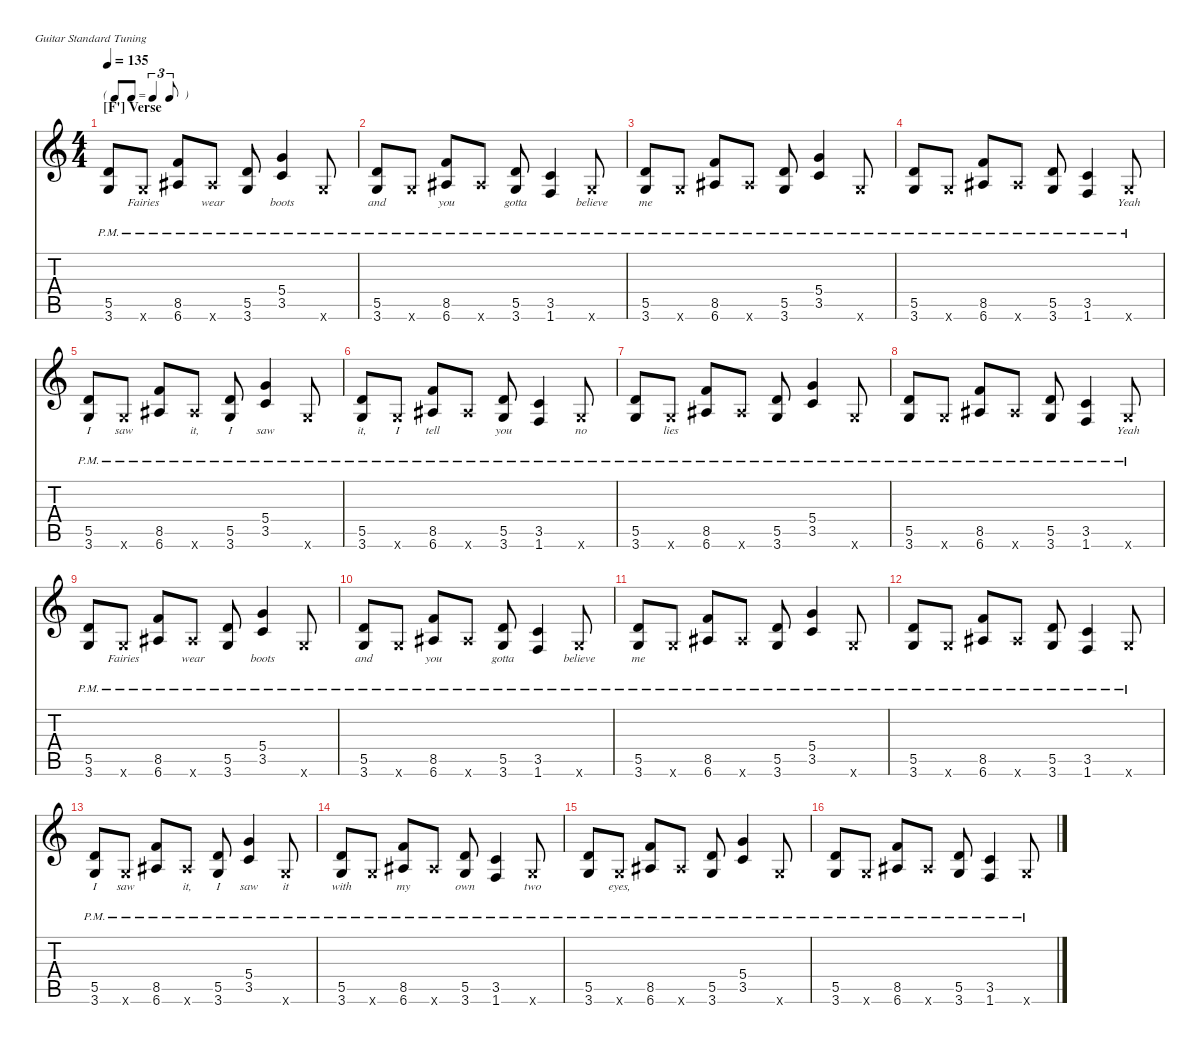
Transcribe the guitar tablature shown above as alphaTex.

\defaultSystemsLayout 4
\hideDynamics
\bracketExtendMode nobrackets
\singleTrackTrackNamePolicy hidden
\multiTrackTrackNamePolicy hidden
\firstSystemTrackNameMode fullname
\firstSystemTrackNameOrientation horizontal
\otherSystemsTrackNameOrientation horizontal
\track ("Guitar" "E-Gt") {instrument distortionguitar}
\staff {score tabs}
\tuning (E4 B3 G3 D3 A2 E2)
\ts (4 4)
\tf triplet8th
\section ("F'" "Verse")
\scale
0.238636
\tempo 135
\accidentals auto
\clef g2
\ottava regular
\simile none
\ks c
(3.6{pm} 5.5{pm}).8{dy mp beam Up} 3.6{pm x}.8{lyrics (0 "Fairies") lyrics (1 "") lyrics (2 "") lyrics (3 "") lyrics (4 "") beam Up} (6.6{pm acc #} 8.5{pm}).8{beam Up} 6.6{pm x acc #}.8{lyrics (0 "wear") lyrics (1 "") lyrics (2 "") lyrics (3 "") lyrics (4 "") beam Up} (3.6{pm} 5.5{pm}).8{beam Up} (5.4{pm} 3.5{pm}).4{lyrics (0 "boots") lyrics (1 "") lyrics (2 "") lyrics (3 "") lyrics (4 "") beam Up} 3.6{pm x}.8{beam Up} |
\scale
0.284091 (3.6{pm} 5.5{pm}).8{lyrics (0 "and") lyrics (1 "") lyrics (2 "") lyrics (3 "") lyrics (4 "") beam Up} 3.6{pm x}.8{beam Up} (6.6{pm acc #} 8.5{pm}).8{lyrics (0 "you") lyrics (1 "") lyrics (2 "") lyrics (3 "") lyrics (4 "") beam Up} 6.6{pm x acc #}.8{beam Up} (3.6{pm} 5.5{pm}).8{lyrics (0 "gotta") lyrics (1 "") lyrics (2 "") lyrics (3 "") lyrics (4 "") beam Up} (1.6{pm} 3.5{pm}).4{beam Up} 3.6{pm x}.8{lyrics (0 "believe") lyrics (1 "") lyrics (2 "") lyrics (3 "") lyrics (4 "") beam Up} |
\scale
0.238636 (3.6{pm} 5.5{pm}).8{lyrics (0 "me") lyrics (1 "") lyrics (2 "") lyrics (3 "") lyrics (4 "") beam Up} 3.6{pm x}.8{beam Up} (6.6{pm acc #} 8.5{pm}).8{beam Up} 6.6{pm x acc #}.8{beam Up} (3.6{pm} 5.5{pm}).8{beam Up} (5.4{pm} 3.5{pm}).4{beam Up} 3.6{pm x}.8{beam Up} |
\scale
0.238636 (3.6{pm} 5.5{pm}).8{beam Up} 3.6{pm x}.8{beam Up} (6.6{pm acc #} 8.5{pm}).8{beam Up} 6.6{pm x acc #}.8{beam Up} (3.6{pm} 5.5{pm}).8{beam Up} (1.6{pm} 3.5{pm}).4{beam Up} 3.6{pm x}.8{lyrics (0 "Yeah") lyrics (1 "") lyrics (2 "") lyrics (3 "") lyrics (4 "") beam Up} |
\scale
0.225806 (3.6{pm} 5.5{pm}).8{lyrics (0 "I") lyrics (1 "") lyrics (2 "") lyrics (3 "") lyrics (4 "") beam Up} 3.6{pm x}.8{lyrics (0 "saw") lyrics (1 "") lyrics (2 "") lyrics (3 "") lyrics (4 "") beam Up} (6.6{pm acc #} 8.5{pm}).8{beam Up} 6.6{pm x acc #}.8{lyrics (0 "it,") lyrics (1 "") lyrics (2 "") lyrics (3 "") lyrics (4 "") beam Up} (3.6{pm} 5.5{pm}).8{lyrics (0 "I") lyrics (1 "") lyrics (2 "") lyrics (3 "") lyrics (4 "") beam Up} (5.4{pm} 3.5{pm}).4{lyrics (0 "saw") lyrics (1 "") lyrics (2 "") lyrics (3 "") lyrics (4 "") beam Up} 3.6{pm x}.8{beam Up} |
\scale
0.322581 (3.6{pm} 5.5{pm}).8{lyrics (0 "it,") lyrics (1 "") lyrics (2 "") lyrics (3 "") lyrics (4 "") beam Up} 3.6{pm x}.8{lyrics (0 "I") lyrics (1 "") lyrics (2 "") lyrics (3 "") lyrics (4 "") beam Up} (6.6{pm acc #} 8.5{pm}).8{lyrics (0 "tell") lyrics (1 "") lyrics (2 "") lyrics (3 "") lyrics (4 "") beam Up} 6.6{pm x acc #}.8{beam Up} (3.6{pm} 5.5{pm}).8{lyrics (0 "you") lyrics (1 "") lyrics (2 "") lyrics (3 "") lyrics (4 "") beam Up} (1.6{pm} 3.5{pm}).4{beam Up} 3.6{pm x}.8{lyrics (0 "no") lyrics (1 "") lyrics (2 "") lyrics (3 "") lyrics (4 "") beam Up} |
\scale
0.225806 (3.6{pm} 5.5{pm}).8{beam Up} 3.6{pm x}.8{lyrics (0 "lies") lyrics (1 "") lyrics (2 "") lyrics (3 "") lyrics (4 "") beam Up} (6.6{pm acc #} 8.5{pm}).8{beam Up} 6.6{pm x acc #}.8{beam Up} (3.6{pm} 5.5{pm}).8{beam Up} (5.4{pm} 3.5{pm}).4{beam Up} 3.6{pm x}.8{beam Up} |
\scale
0.225806 (3.6{pm} 5.5{pm}).8{beam Up} 3.6{pm x}.8{beam Up} (6.6{pm acc #} 8.5{pm}).8{beam Up} 6.6{pm x acc #}.8{beam Up} (3.6{pm} 5.5{pm}).8{beam Up} (1.6{pm} 3.5{pm}).4{beam Up} 3.6{pm x}.8{lyrics (0 "Yeah") lyrics (1 "") lyrics (2 "") lyrics (3 "") lyrics (4 "") beam Up} |
\scale
0.238636 (3.6{pm} 5.5{pm}).8{beam Up} 3.6{pm x}.8{lyrics (0 "Fairies") lyrics (1 "") lyrics (2 "") lyrics (3 "") lyrics (4 "") beam Up} (6.6{pm acc #} 8.5{pm}).8{beam Up} 6.6{pm x acc #}.8{lyrics (0 "wear") lyrics (1 "") lyrics (2 "") lyrics (3 "") lyrics (4 "") beam Up} (3.6{pm} 5.5{pm}).8{beam Up} (5.4{pm} 3.5{pm}).4{lyrics (0 "boots") lyrics (1 "") lyrics (2 "") lyrics (3 "") lyrics (4 "") beam Up} 3.6{pm x}.8{beam Up} |
\scale
0.284091 (3.6{pm} 5.5{pm}).8{lyrics (0 "and") lyrics (1 "") lyrics (2 "") lyrics (3 "") lyrics (4 "") beam Up} 3.6{pm x}.8{beam Up} (6.6{pm acc #} 8.5{pm}).8{lyrics (0 "you") lyrics (1 "") lyrics (2 "") lyrics (3 "") lyrics (4 "") beam Up} 6.6{pm x acc #}.8{beam Up} (3.6{pm} 5.5{pm}).8{lyrics (0 "gotta") lyrics (1 "") lyrics (2 "") lyrics (3 "") lyrics (4 "") beam Up} (1.6{pm} 3.5{pm}).4{beam Up} 3.6{pm x}.8{lyrics (0 "believe") lyrics (1 "") lyrics (2 "") lyrics (3 "") lyrics (4 "") beam Up} |
\scale
0.238636 (3.6{pm} 5.5{pm}).8{lyrics (0 "me") lyrics (1 "") lyrics (2 "") lyrics (3 "") lyrics (4 "") beam Up} 3.6{pm x}.8{beam Up} (6.6{pm acc #} 8.5{pm}).8{beam Up} 6.6{pm x acc #}.8{beam Up} (3.6{pm} 5.5{pm}).8{beam Up} (5.4{pm} 3.5{pm}).4{beam Up} 3.6{pm x}.8{beam Up} |
\scale
0.238636 (3.6{pm} 5.5{pm}).8{beam Up} 3.6{pm x}.8{beam Up} (6.6{pm acc #} 8.5{pm}).8{beam Up} 6.6{pm x acc #}.8{beam Up} (3.6{pm} 5.5{pm}).8{beam Up} (1.6{pm} 3.5{pm}).4{beam Up} 3.6{pm x}.8{beam Up} |
\scale
0.25 (3.6{pm} 5.5{pm}).8{lyrics (0 "I") lyrics (1 "") lyrics (2 "") lyrics (3 "") lyrics (4 "") beam Up} 3.6{pm x}.8{lyrics (0 "saw") lyrics (1 "") lyrics (2 "") lyrics (3 "") lyrics (4 "") beam Up} (6.6{pm acc #} 8.5{pm}).8{beam Up} 6.6{pm x acc #}.8{lyrics (0 "it,") lyrics (1 "") lyrics (2 "") lyrics (3 "") lyrics (4 "") beam Up} (3.6{pm} 5.5{pm}).8{lyrics (0 "I") lyrics (1 "") lyrics (2 "") lyrics (3 "") lyrics (4 "") beam Up} (5.4{pm} 3.5{pm}).4{lyrics (0 "saw") lyrics (1 "") lyrics (2 "") lyrics (3 "") lyrics (4 "") beam Up} 3.6{pm x}.8{lyrics (0 "it") lyrics (1 "") lyrics (2 "") lyrics (3 "") lyrics (4 "") beam Up} |
\scale
0.270833 (3.6{pm} 5.5{pm}).8{lyrics (0 "with") lyrics (1 "") lyrics (2 "") lyrics (3 "") lyrics (4 "") beam Up} 3.6{pm x}.8{beam Up} (6.6{pm acc #} 8.5{pm}).8{lyrics (0 "my") lyrics (1 "") lyrics (2 "") lyrics (3 "") lyrics (4 "") beam Up} 6.6{pm x acc #}.8{beam Up} (3.6{pm} 5.5{pm}).8{lyrics (0 "own") lyrics (1 "") lyrics (2 "") lyrics (3 "") lyrics (4 "") beam Up} (1.6{pm} 3.5{pm}).4{beam Up} 3.6{pm x}.8{lyrics (0 "two") lyrics (1 "") lyrics (2 "") lyrics (3 "") lyrics (4 "") beam Up} |
\scale
0.21875 (3.6{pm} 5.5{pm}).8{beam Up} 3.6{pm x}.8{lyrics (0 "eyes,") lyrics (1 "") lyrics (2 "") lyrics (3 "") lyrics (4 "") beam Up} (6.6{pm acc #} 8.5{pm}).8{beam Up} 6.6{pm x acc #}.8{beam Up} (3.6{pm} 5.5{pm}).8{beam Up} (5.4{pm} 3.5{pm}).4{beam Up} 3.6{pm x}.8{beam Up} |
\scale
0.260417 (3.6{pm} 5.5{pm}).8{beam Up} 3.6{pm x}.8{beam Up} (6.6{pm acc #} 8.5{pm}).8{beam Up} 6.6{pm x acc #}.8{beam Up} (3.6{pm} 5.5{pm}).8{beam Up} (1.6{pm} 3.5{pm}).4{beam Up} 3.6{pm x}.8{beam Up}
